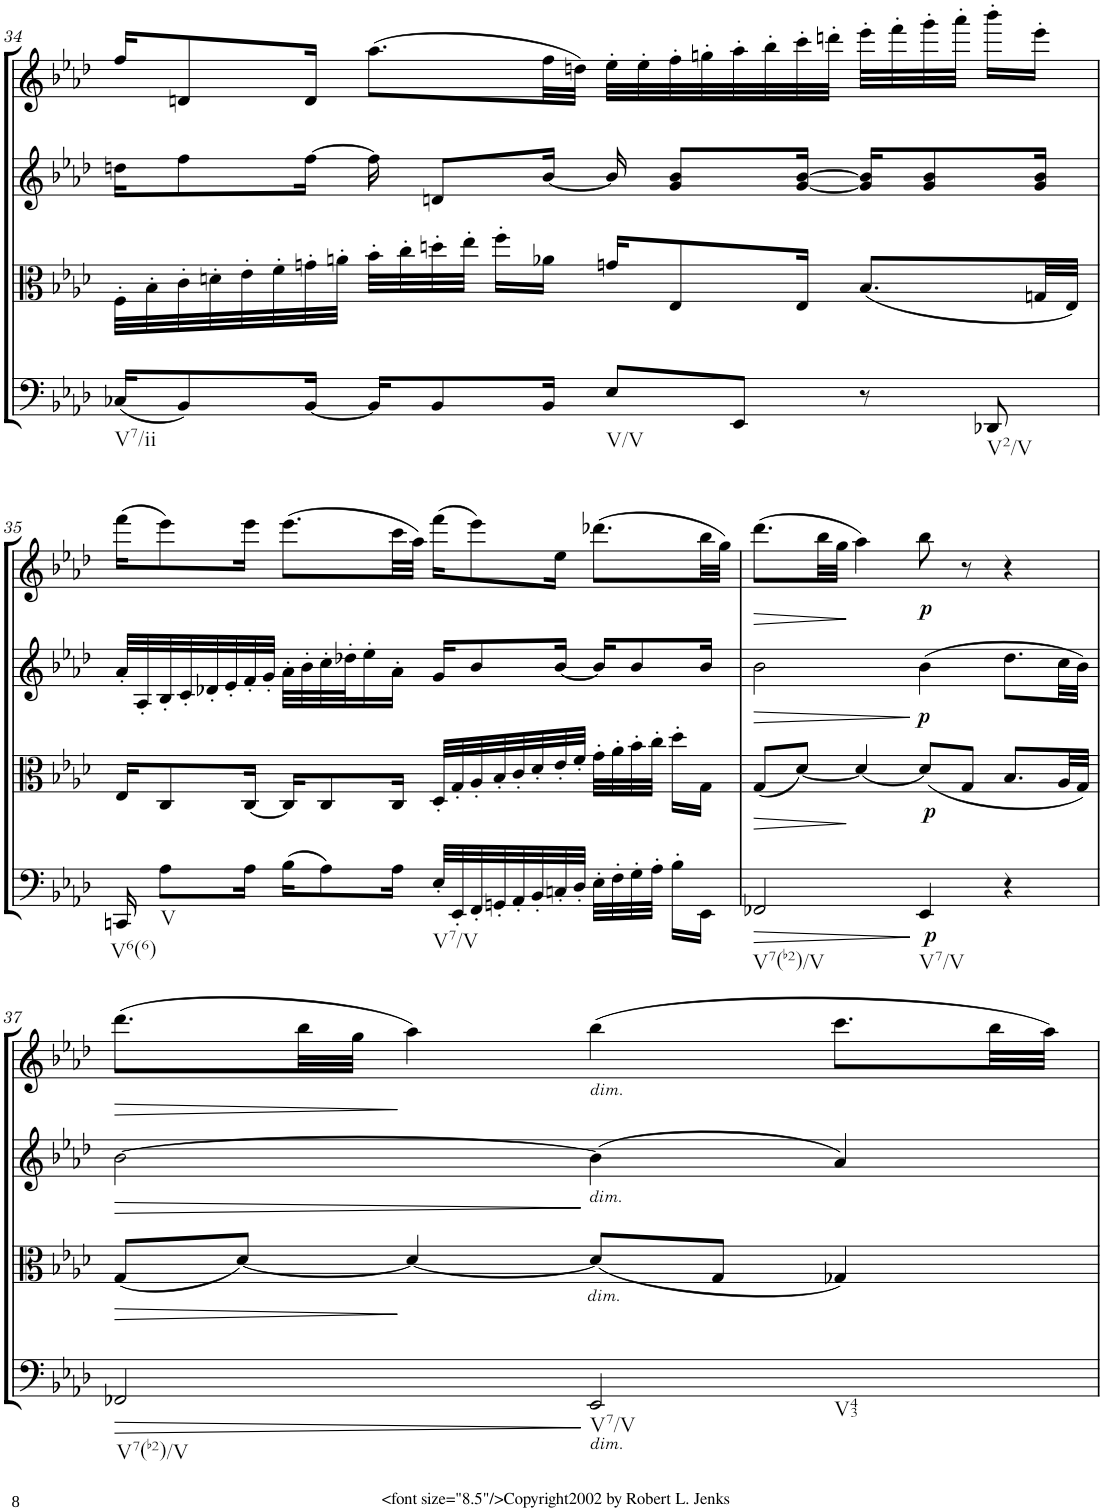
**kern	**dynam	**kern	**dynam	**kern	**dynam	**kern	**dynam
*part4	*part4	*part3	*part3	*part2	*part2	*part1	*part1
*staff4	*staff4	*staff3	*staff3	*staff2	*staff2	*staff1	*staff1
*I"Cello	*	*I"Viola	*	*I"2nd Violin	*	*I"1st Violin	*
*	*	*I'Vla	*	*I'Vln	*	*I'Vln	*
!!LO:PB:g=z
*clefC4	*	*clefC3	*	*clefG2	*	*clefG2	*
*k[b-e-a-d-]	*	*k[b-e-a-d-]	*	*k[b-e-a-d-]	*	*k[b-e-a-d-]	*
*A-:	*	*A-:	*	*A-:	*	*A-:	*
*M4/4	*	*M4/4	*	*M4/4	*	*M4/4	*
*met(c)	*	*met(c)	*	*met(c)	*	*met(c)	*
=34	=34	=34	=34	=34	=34	=34	=34
!LO:TX:b:t=V7/ii	!	!	!	!	!	!	!
(16C-X/KL	.	32F'\LLL	.	16ddn\KL	.	16ff/KL	.
.	.	32B-'\	.	.	.	.	.
8BB-/)	.	32c'\	.	8ff\	.	8dn/	.
.	.	32dn'\	.	.	.	.	.
.	.	32e-'\	.	.	.	.	.
.	.	32f'\	.	.	.	.	.
[16BB-/Jk	.	32gn'\	.	[16ff\Jk	.	16d/Jk	.
.	.	32an'\JJJ	.	.	.	.	.
16BB-/KL]	.	32b-'\LLL	.	16ff\]	.	(8.aa-\L	.
.	.	32cc'\	.	.	.	.	.
8BB-/	.	32ddn'\	.	8dn/L	.	.	.
.	.	32ee-'\JJJ	.	.	.	.	.
.	.	16ff'\LL	.	.	.	.	.
16BB-/Jk	.	16a-X\JJ	.	[16b-/Jk	.	32ff\LL	.
.	.	.	.	.	.	32ddn\JJJ)	.
!LO:TX:b:t=V/V	!	!	!	!	!	!	!
8E-/L	.	16gn/KL	.	16b-/]	.	32ee-'\LLL	.
.	.	.	.	.	.	32ee-'\	.
.	.	8E-/	.	8g/ 8b-/L	.	32ff'\	.
.	.	.	.	.	.	32ggn'\	.
8EE-/J	.	.	.	.	.	32aa-'\	.
.	.	.	.	.	.	32bb-'\	.
.	.	16E-/Jk	.	[16g/ [16b-/Jk	.	32ccc'\	.
.	.	.	.	.	.	32dddn'\JJJ	.
8r	.	(8.B-/L	.	16g/] 16b-/]KL	.	32eee-'\LLL	.
.	.	.	.	.	.	32fff'\	.
.	.	.	.	8g/ 8b-/	.	32ggg'\	.
.	.	.	.	.	.	32aaa-'\JJJ	.
!LO:TX:b:t=V2/V	!	!	!	!	!	!	!
8DD-X/	.	.	.	.	.	16bbb-'\LL	.
.	.	32Gn/LL	.	16g/ 16b-/Jk	.	16eee-'\JJ	.
.	.	32E-/JJJ)	.	.	.	.	.
!!LO:LB:g=z
=35	=35	=35	=35	=35	=35	=35	=35
!LO:TX:b:t=V6(6)	!	!	!	!	!	!	!
16CCn/	.	16E-/KL	.	32a-'/LLL	.	(16fff\KL	.
.	.	.	.	32A-'/	.	.	.
!LO:TX:b:t=V	!	!	!	!	!	!	!
8A-\L	.	8C/	.	32B-'/	.	8eee-\)	.
.	.	.	.	32c'/	.	.	.
.	.	.	.	32d-X'/	.	.	.
.	.	.	.	32e-'/	.	.	.
16A-\Jk	.	[16C/Jk	.	32f'/	.	16eee-\Jk	.
.	.	.	.	32g'/JJJ	.	.	.
(16B-\KL	.	16C/KL]	.	32a-'\LLL	.	(8.eee-\L	.
.	.	.	.	32b-'\	.	.	.
8A-\)	.	8C/	.	32cc'\	.	.	.
.	.	.	.	32dd-X'\J	.	.	.
.	.	.	.	16ee-'\	.	.	.
16A-\Jk	.	16C/Jk	.	16a-'\JJ	.	32ccc\LL	.
.	.	.	.	.	.	32aa-\JJJ)	.
!LO:TX:b:t=V7/V	!	!	!	!	!	!	!
32E-'/LLL	.	32D-'/LLL	.	16g/KL	.	(16fff\KL	.
32EE-'/	.	32G'/	.	.	.	.	.
32FF'/	.	32A-'/	.	8b-/	.	8eee-\)	.
32GGn'/	.	32B-'/	.	.	.	.	.
32AA-'/	.	32c'/	.	.	.	.	.
32BB-'/	.	32d-'/	.	.	.	.	.
32Cn'/	.	32e-'/	.	[16b-/Jk	.	16ee-\Jk	.
32D-'/JJJ	.	32f'/JJJ	.	.	.	.	.
32E-'\LLL	.	32g'\LLL	.	16b-/KL]	.	(8.ddd-X\L	.
32F'\	.	32a-'\	.	.	.	.	.
32G'\	.	32b-'\	.	8b-/	.	.	.
32A-'\JJJ	.	32cc'\JJJ	.	.	.	.	.
16B-'\LL	.	16dd-'\LL	.	.	.	.	.
16EE-\JJ	.	16G\JJ	.	16b-/Jk	.	32bb-\LL	.
.	.	.	.	.	.	32gg\JJJ)	.
=36	=36	=36	=36	=36	=36	=36	=36
!LO:TX:b:t=V7(b2)/V	!	!	!	!	!	!	!
!	!LO:HP:b	!	!LO:HP:b	!	!LO:HP:b	!	!LO:HP:b
2FF-X/	>	(8G/L	>	2b-\	>	(8.ddd-\L	>
.	.	[8d-/J)	.	.	.	.	.
.	.	.	.	.	.	32bb-\LL	.
.	.	.	.	.	.	32gg\JJJ	.
.	.	4d-/_	]	.	.	4aa-\)	]
!LO:TX:b:t=V7/V	!	!	!	!	!	!	!
!	!LO:DY:n=1:b	!	!LO:DY:b	!	!LO:DY:n=1:b	!	!LO:DY:b
4EE-/	] p	(8d-/L]	p	(4b-\	] p	8bb-\	p
.	.	8G/J	.	.	.	8r	.
4r	.	8.B-/L	.	8.dd-\L	.	4r	.
.	.	32A-/LL	.	32cc\LL	.	.	.
.	.	32G/JJJ)	.	32b-\JJJ)	.	.	.
!!LO:LB:g=z
=37	=37	=37	=37	=37	=37	=37	=37
!LO:TX:b:t=V7(b2)/V	!	!	!	!	!	!	!
!	!LO:HP:b	!	!LO:HP:b	!	!LO:HP:b	!	!LO:HP:b
2FF-X/	>	(8G/L	>	[2b-\	>	(8.ddd-\L	>
.	.	[8d-/J)	.	.	.	.	.
.	.	.	.	.	.	32bb-\LL	.
.	.	.	.	.	.	32gg\JJJ	.
.	.	4d-/_	]	.	.	4aa-\)	]
!	!	!	!	!	!	!LO:TX:b:i:t=dim.	!
!	!	!	!	!LO:TX:b:i:t=dim.	!	!	!
!	!	!LO:TX:b:i:t=dim.	!	!	!	!	!
!LO:TX:b:i:t=dim.	!	!	!	!	!	!	!
!LO:TX:b:t=V7/V	!	!	!	!	!	!	!
!LO:TX:b:t=V43	!	!	!	!	!	!	!
2EE-/	]	(8d-/L]	.	(4b-\]	]	(4bb-\	.
.	.	8G/J	.	.	.	.	.
.	.	4G-X/)	.	4a-/)	.	8.ccc\L	.
.	.	.	.	.	.	32bb-\LL	.
.	.	.	.	.	.	32aa-\JJJ)	.
=	=	=	=	=	=	=	=
*-	*-	*-	*-	*-	*-	*-	*-
